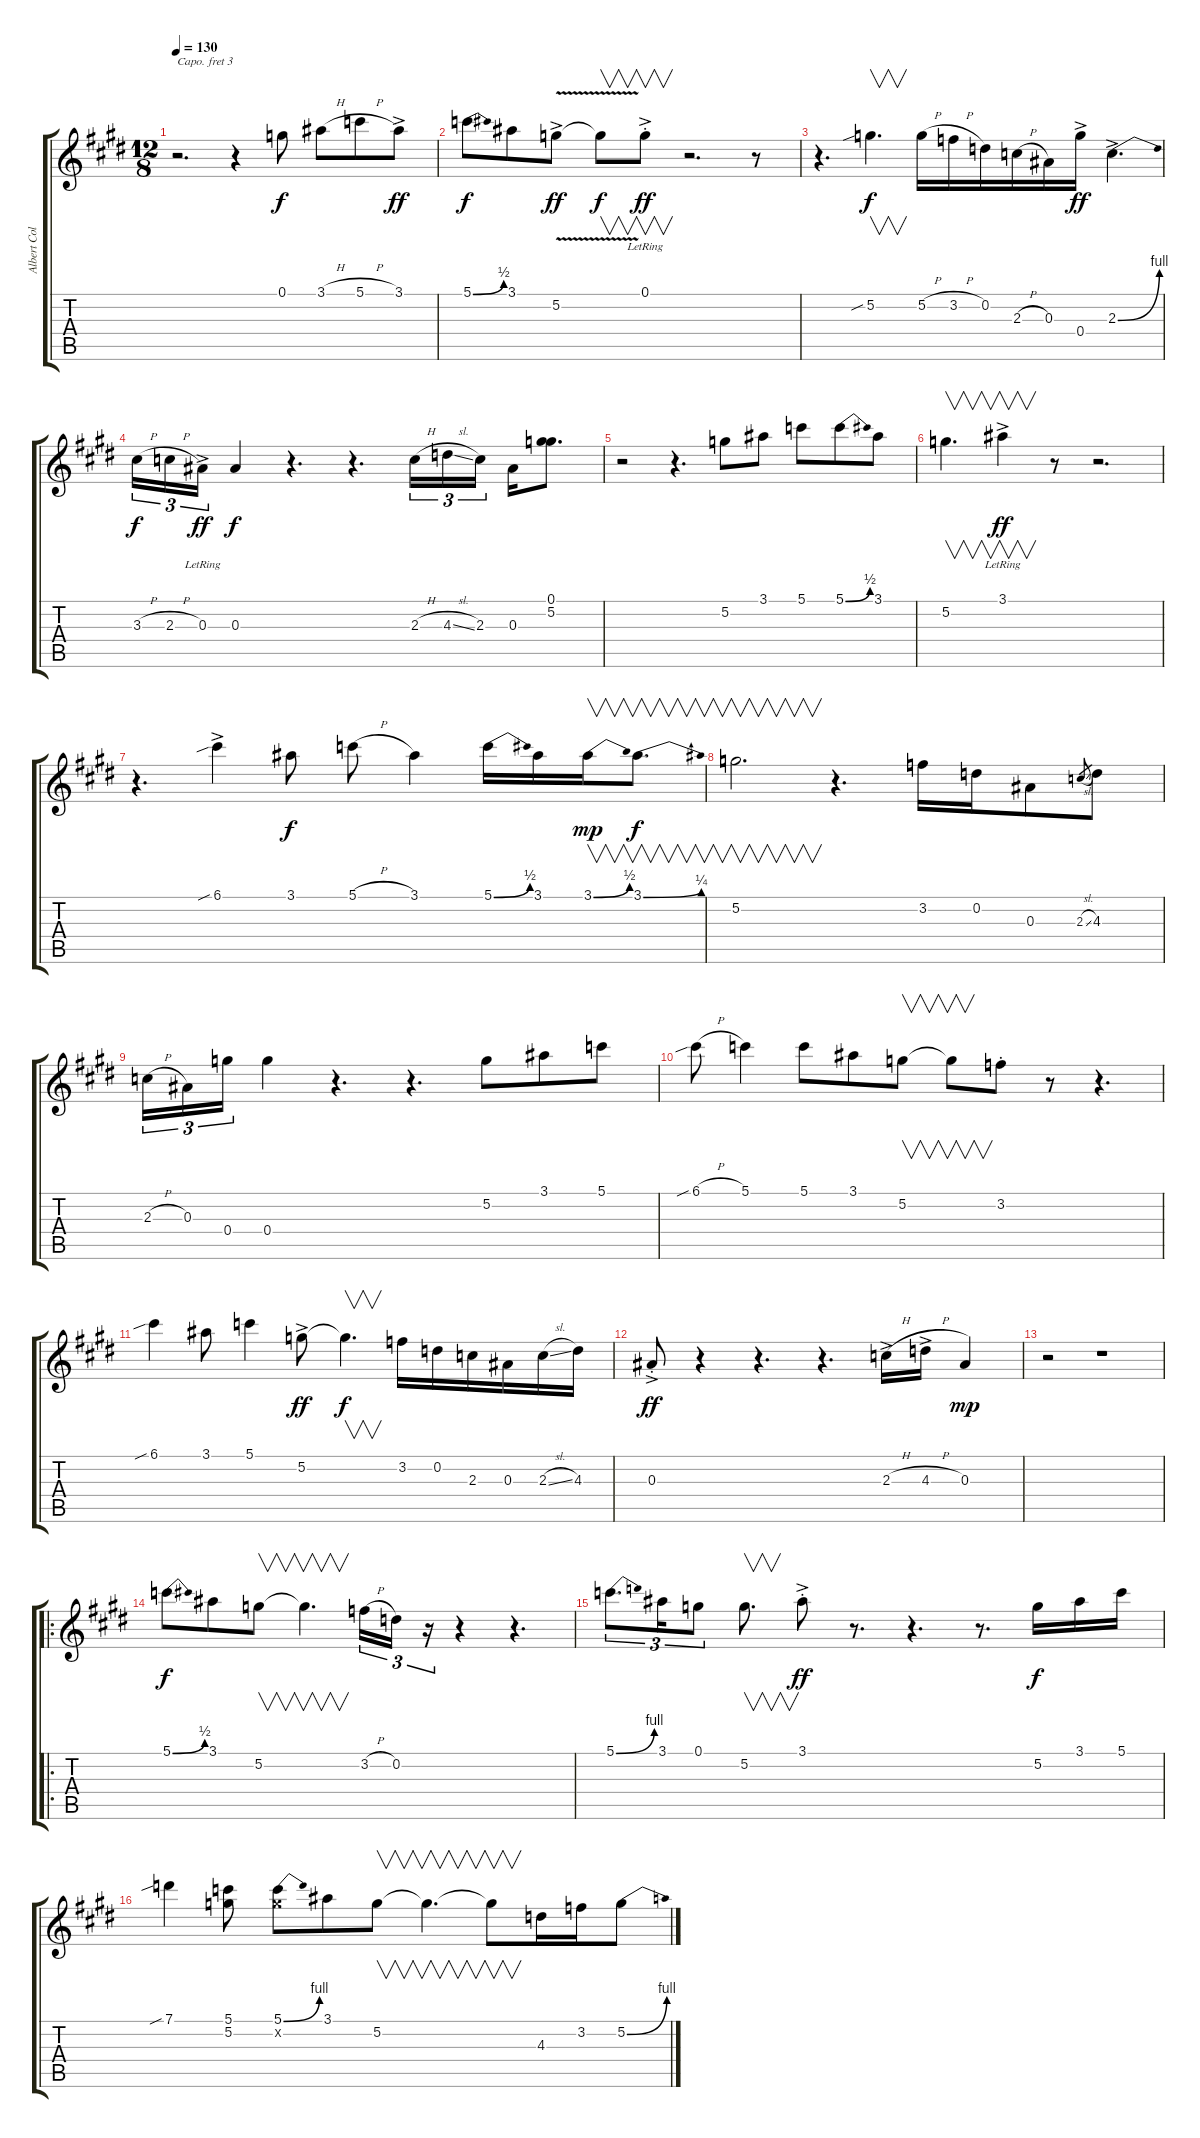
\track ("Albert Collins= Open E Minor Tuning" "Albert Col") {instrument acousticguitarsteel}
\staff {score tabs}
\capo 3
\tuning (E4 B3 G3 E4 B3 E2) {hide}
\ts (12 8)
\tempo 130
\clef g2
\ks e
r.2{d dy f instrument acousticguitarsteel} r.4 0.1.8 3.1{h}.8 5.1{h}.8 3.1{ac}.8{dy ff} |
\ks c#minor
5.1{be (bend 0 0 60 2)}.8{dy f} 3.1.8 5.2{v ac}.8{dy ff} 5.2{t}.8{v dy f} 0.1{ac st lr}.8{v dy ff} r.2{d} r.8 |
r.4{d} 5.2{sib}.4{v d dy f} 5.2{h}.16 3.2{h}.16 0.2.16 2.3{h}.16 0.3.16 0.4{ac}.16{dy ff} 2.3{be (bend 0 0 60 4) ac}.4{d} |
3.3{h}.16{tu (3 2) dy f} 2.3{h}.16{tu (3 2)} 0.3{ac lr}.16{tu (3 2) dy ff} 0.3.4{dy f} r.4{d} r.4{d} 2.3{h}.16{tu (3 2)} 4.3{sl}.16{tu (3 2)} 2.3.16{tu (3 2) beam splitsecondary} 0.3.16 (0.1 5.2).8{d} |
\ks e
r.2 r.4{d} 5.2.8 3.1.8 5.1.8 5.1{be (bend 0 0 60 2)}.8 3.1.8 |
\ks c#minor
5.2.4{v d} 3.1{ac lr}.4{v dy ff} r.8 r.2{d} |
r.4{d} 6.1{sib ac}.4 3.1.8{dy f} 5.1{h}.8 3.1.4 5.1{be (bend 0 0 60 2)}.16 3.1.16 3.1{be (bend 0 0 60 2)}.16{v dy mp} 3.1{be (bend 0 0 60 1)}.8{v d dy f} |
\ks e
5.2.2{v d} r.4{d} 3.2.16 0.2.16 0.3.8 2.3{sl}.8{gr} 4.3.8 |
\ks c#minor
2.3{h}.16{tu (3 2)} 0.3.16{tu (3 2)} 0.4.16{tu (3 2)} 0.4.4 r.4{d} r.4{d} 5.2.8 3.1.8 5.1.8 |
6.1{sib h}.8 5.1.4 5.1.8 3.1.8 5.2.8{v} 5.2{t}.8{v} 3.2{st}.8 r.8 r.4{d} |
\ks e
6.1{sib}.4 3.1.8 5.1.4 5.2{ac}.8{dy ff} 5.2{t}.4{v d dy f} 3.2.16 0.2.16 2.3.16 0.3.16 2.3{sl}.16 4.3.16 |
\ks c#minor
0.3{ac st}.8{dy ff} r.4 r.4{d} r.4{d} 2.3{h ac}.16 4.3{h ac}.16 0.3.4{dy mp} |
r.2 r.1 |
\ro
\ks e
5.1{be (bend 0 0 60 2)}.8{dy f} 3.1.8 5.2.8{v} 5.2{t}.4{v d} 3.2{h}.16{tu (3 2)} 0.2.16{tu (3 2)} r.16{tu (3 2)} r.4 r.4{d} |
\ks c#minor
5.1{be (bend 0 0 60 4)}.8{d tu (3 2)} 3.1.16{tu (3 2)} 0.1.8{tu (3 2)} 5.2.8{v d} 3.1{ac st}.8{dy ff} r.8{d} r.4{d} r.8{d} 5.2.16{dy f} 3.1.16 5.1.16 |
7.1{sib}.4 (5.1 5.2).8 (5.1{be (bend 0 0 60 4)} 5.2{x}).8 3.1.8 5.2.8{v} 5.2{t}.4{v d} 5.2{t}.8{v} 4.3.16 3.2.16 5.2{be (bend 0 0 60 4)}.8
